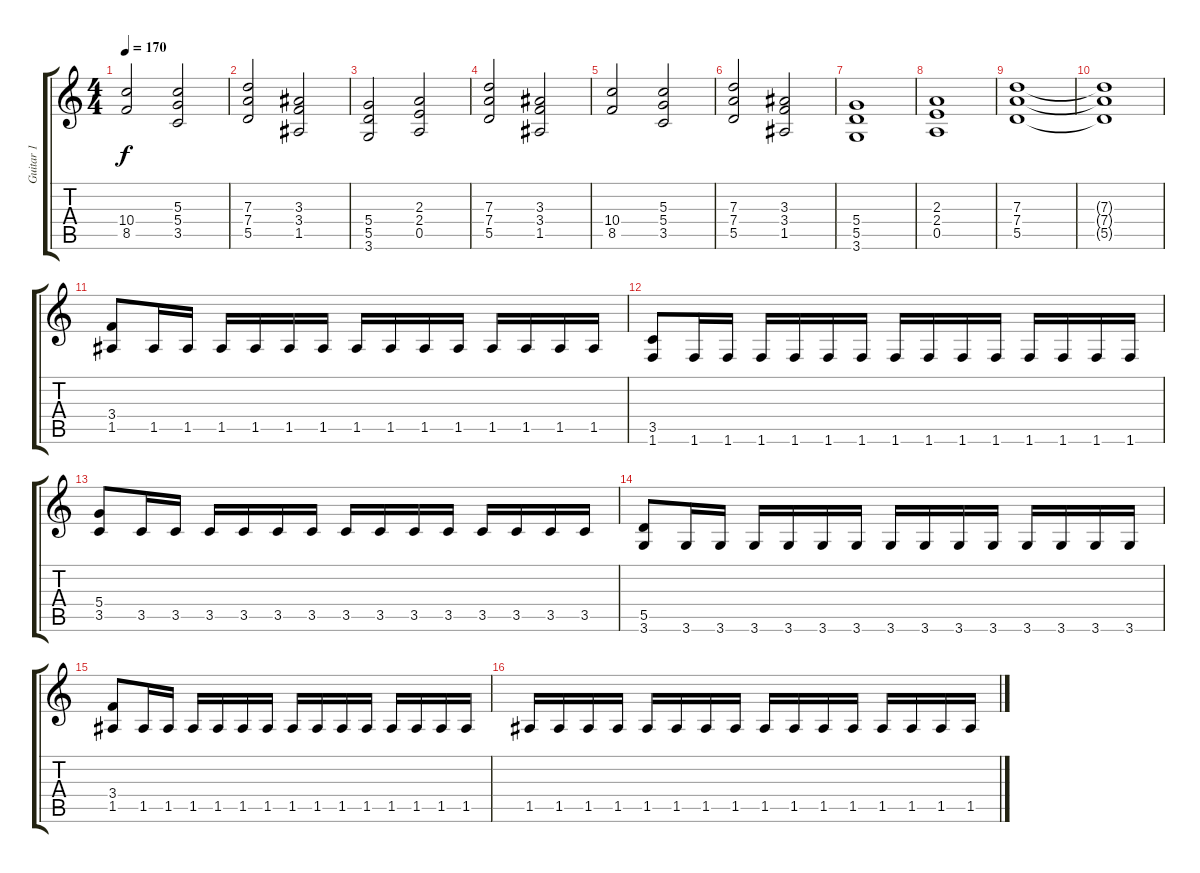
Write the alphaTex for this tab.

\track ("Guitar 1" "Guitar 1") {instrument overdrivenguitar}
\staff {score tabs}
\tuning (E4 B3 G3 D3 A2 E2) {hide}
\ts (4 4)
\tempo 170
\clef g2
\ks c
(10.4 8.5).2{dy f} (5.3 5.4 3.5).2 |
(7.3 7.4 5.5).2 (3.3 3.4 1.5).2 |
(5.4 5.5 3.6).2 (2.3 2.4 0.5).2 |
(7.3 7.4 5.5).2 (3.3 3.4 1.5).2 |
(10.4 8.5).2 (5.3 5.4 3.5).2 |
(7.3 7.4 5.5).2 (3.3 3.4 1.5).2 |
(5.4 5.5 3.6).1 |
(2.3 2.4 0.5).1 |
(7.3 7.4 5.5).1 |
(7.3{t} 7.4{t} 5.5{t}).1 |
\section ("" "")
(3.4 1.5).8 1.5.16 1.5.16 1.5.16 1.5.16 1.5.16 1.5.16 1.5.16 1.5.16 1.5.16 1.5.16 1.5.16 1.5.16 1.5.16 1.5.16 |
(3.5 1.6).8 1.6.16 1.6.16 1.6.16 1.6.16 1.6.16 1.6.16 1.6.16 1.6.16 1.6.16 1.6.16 1.6.16 1.6.16 1.6.16 1.6.16 |
(5.4 3.5).8 3.5.16 3.5.16 3.5.16 3.5.16 3.5.16 3.5.16 3.5.16 3.5.16 3.5.16 3.5.16 3.5.16 3.5.16 3.5.16 3.5.16 |
(5.5 3.6).8 3.6.16 3.6.16 3.6.16 3.6.16 3.6.16 3.6.16 3.6.16 3.6.16 3.6.16 3.6.16 3.6.16 3.6.16 3.6.16 3.6.16 |
(3.4 1.5).8 1.5.16 1.5.16 1.5.16 1.5.16 1.5.16 1.5.16 1.5.16 1.5.16 1.5.16 1.5.16 1.5.16 1.5.16 1.5.16 1.5.16 |
1.5.16 1.5.16 1.5.16 1.5.16 1.5.16 1.5.16 1.5.16 1.5.16 1.5.16 1.5.16 1.5.16 1.5.16 1.5.16 1.5.16 1.5.16 1.5.16
